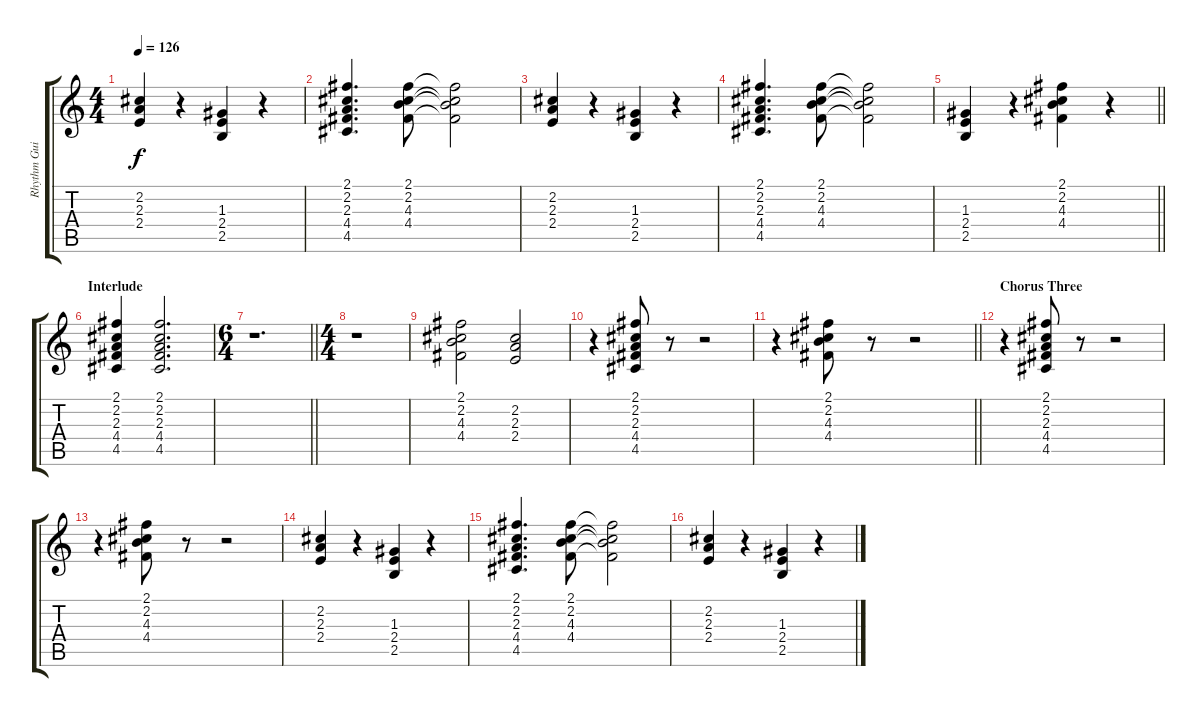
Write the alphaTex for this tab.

\track ("Rhythm Guitar" "Rhythm Gui") {instrument electricguitarclean}
\staff {score tabs}
\tuning (E4 B3 G3 D3 A2 E2) {hide}
\ts (4 4)
\tempo 126
\clef g2
\ks c
(2.2 2.3 2.4).4{dy f} r.4 (1.3 2.4 2.5).4 r.4 |
(2.1 2.2 2.3 4.4 4.5).4{d} (2.1 2.2 4.3 4.4).8 (2.1{t} 2.2{t} 4.3{t} 4.4{t}).2 |
(2.2 2.3 2.4).4 r.4 (1.3 2.4 2.5).4 r.4 |
(2.1 2.2 2.3 4.4 4.5).4{d} (2.1 2.2 4.3 4.4).8 (2.1{t} 2.2{t} 4.3{t} 4.4{t}).2 |
\barLineRight lightlight
(1.3 2.4 2.5).4 r.4 (2.1 2.2 4.3 4.4).4 r.4 |
\section ("" "Interlude")
(2.1 2.2 2.3 4.4 4.5).4 (2.1 2.2 2.3 4.4 4.5).2{d} |
\ts (6 4)
\barLineRight lightlight
r.1{d} |
\ts (4 4)
r.1 |
(2.1 2.2 4.3 4.4).2 (2.2 2.3 2.4).2 |
r.4 (2.1 2.2 2.3 4.4 4.5).8 r.8 r.2 |
\barLineRight lightlight
r.4 (2.1 2.2 4.3 4.4).8 r.8 r.2 |
\section ("" "Chorus Three")
r.4 (2.1 2.2 2.3 4.4 4.5).8 r.8 r.2 |
r.4 (2.1 2.2 4.3 4.4).8 r.8 r.2 |
(2.2 2.3 2.4).4 r.4 (1.3 2.4 2.5).4 r.4 |
(2.1 2.2 2.3 4.4 4.5).4{d} (2.1 2.2 4.3 4.4).8 (2.1{t} 2.2{t} 4.3{t} 4.4{t}).2 |
(2.2 2.3 2.4).4 r.4 (1.3 2.4 2.5).4 r.4
